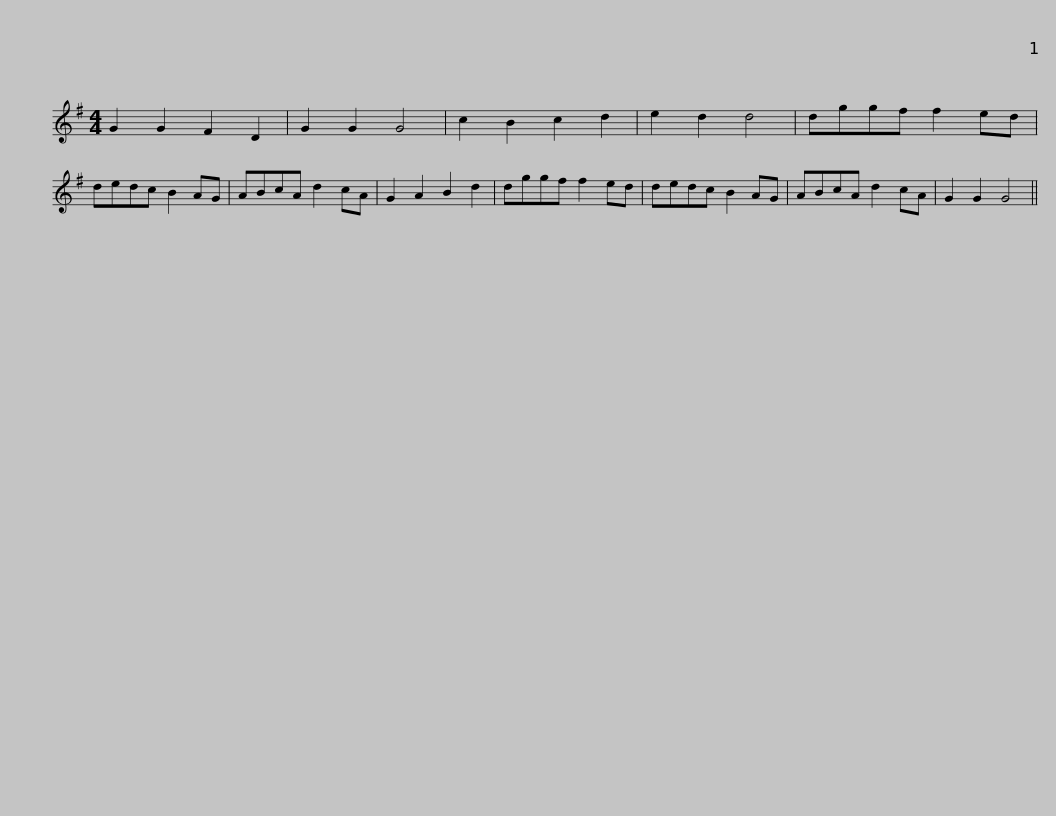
X:1
L:1/8
M:4/4
I:linebreak $
K:G
V:1 treble
V:1
 G2 G2 F2 D2 | G2 G2 G4 | c2 B2 c2 d2 | e2 d2 d4 | dggf f2 ed | %5
 dedc B2 AG | ABcA d2 cA | G2 A2 B2 d2 |$ dggf f2 ed | dedc B2 AG | %10
 ABcA d2 cA | G2 G2 G4 || %12
